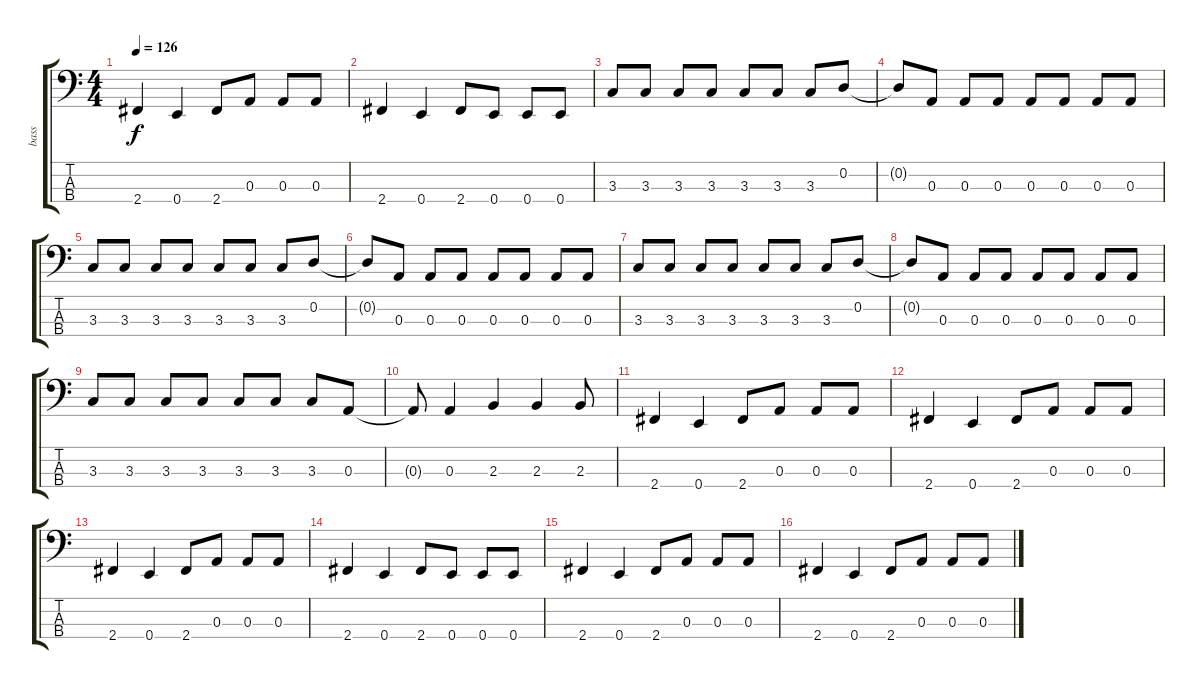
\track ("bass" "bass") {instrument electricbassfinger}
\staff {score tabs}
\tuning (G2 D2 A1 E1) {hide}
\ts (4 4)
\tempo 126
\clef f4
\ks c
2.4.4{dy f} 0.4.4 2.4.8 0.3.8 0.3.8 0.3.8 |
2.4.4 0.4.4 2.4.8 0.4.8 0.4.8 0.4.8 |
3.3.8 3.3.8 3.3.8 3.3.8 3.3.8 3.3.8 3.3.8 0.2.8 |
0.2{t}.8 0.3.8 0.3.8 0.3.8 0.3.8 0.3.8 0.3.8 0.3.8 |
3.3.8 3.3.8 3.3.8 3.3.8 3.3.8 3.3.8 3.3.8 0.2.8 |
0.2{t}.8 0.3.8 0.3.8 0.3.8 0.3.8 0.3.8 0.3.8 0.3.8 |
3.3.8 3.3.8 3.3.8 3.3.8 3.3.8 3.3.8 3.3.8 0.2.8 |
0.2{t}.8 0.3.8 0.3.8 0.3.8 0.3.8 0.3.8 0.3.8 0.3.8 |
3.3.8 3.3.8 3.3.8 3.3.8 3.3.8 3.3.8 3.3.8 0.3.8 |
0.3{t}.8 0.3.4 2.3.4 2.3.4 2.3.8 |
2.4.4 0.4.4 2.4.8 0.3.8 0.3.8 0.3.8 |
2.4.4 0.4.4 2.4.8 0.3.8 0.3.8 0.3.8 |
2.4.4 0.4.4 2.4.8 0.3.8 0.3.8 0.3.8 |
2.4.4 0.4.4 2.4.8 0.4.8 0.4.8 0.4.8 |
2.4.4 0.4.4 2.4.8 0.3.8 0.3.8 0.3.8 |
2.4.4 0.4.4 2.4.8 0.3.8 0.3.8 0.3.8
